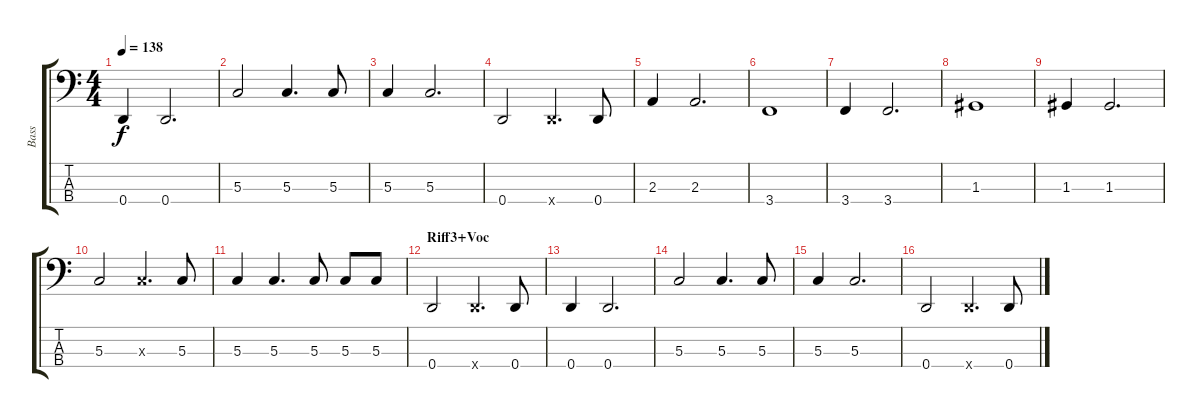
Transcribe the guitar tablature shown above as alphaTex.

\track ("Bass" "Bass") {instrument electricbassfinger}
\staff {score tabs}
\tuning (F2 C2 G1 D1) {hide}
\ts (4 4)
\tempo 138
\clef f4
\ks c
0.4.4{dy f} 0.4.2{d} |
5.3.2 5.3.4{d} 5.3.8 |
5.3.4 5.3.2{d} |
0.4.2 0.4{x}.4{d} 0.4.8 |
2.3.4 2.3.2{d} |
3.4.1 |
3.4.4 3.4.2{d} |
1.3.1 |
1.3.4 1.3.2{d} |
5.3.2 5.3{x}.4{d} 5.3.8 |
5.3.4 5.3.4{d} 5.3.8 5.3.8 5.3.8 |
\section ("" "Riff3+Voc")
0.4.2 0.4{x}.4{d} 0.4.8 |
0.4.4 0.4.2{d} |
5.3.2 5.3.4{d} 5.3.8 |
5.3.4 5.3.2{d} |
0.4.2 0.4{x}.4{d} 0.4.8
